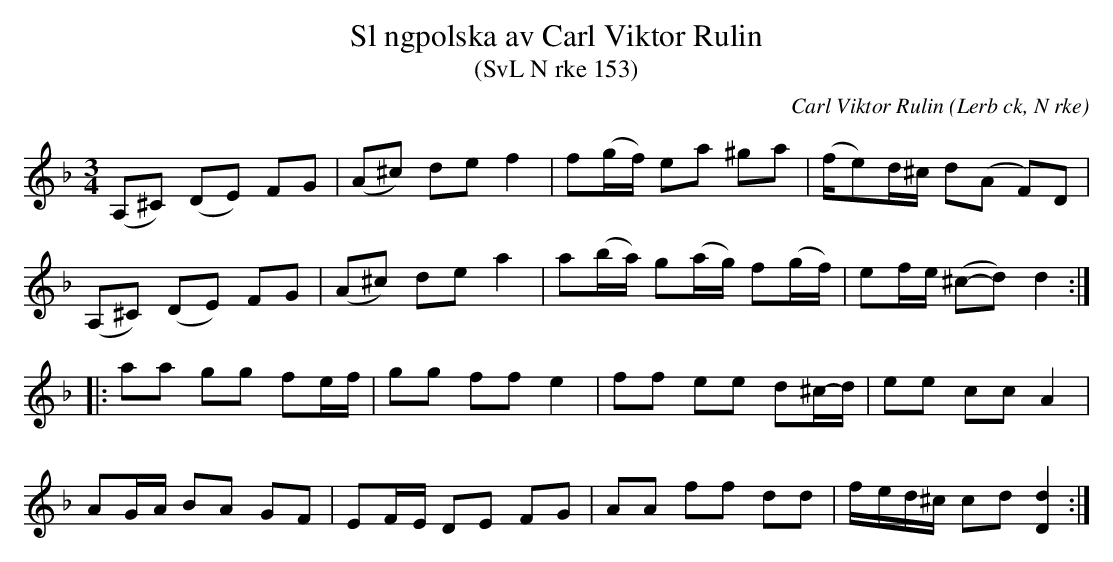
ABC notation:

X:1
T:Sl ngpolska av Carl Viktor Rulin
T:(SvL N rke 153)
L:1/8
M:3/4
O: Lerb ck, N rke
C: Carl Viktor Rulin
K:Dm
(A,-^C) (D-E) FG | (A-^c) de f2 | f(g/-f/) ea ^ga | (f/-e)/d/^c/ d(A- F)D |
(A,-^C) (D-E) FG | (A-^c) de a2 | a(b/-a/) g(a/-g/) f(g/-f/) | ef/e/ (^c-d) d2 ::
aa gg fe/f/ | gg ff e2 | ff ee d^c/-d/ | ee cc A2 |
AG/-A/ BA GF | EF/-E/ DE FG | AA ff dd | f/-e/d/^c/ c-d [Dd]2 :|
